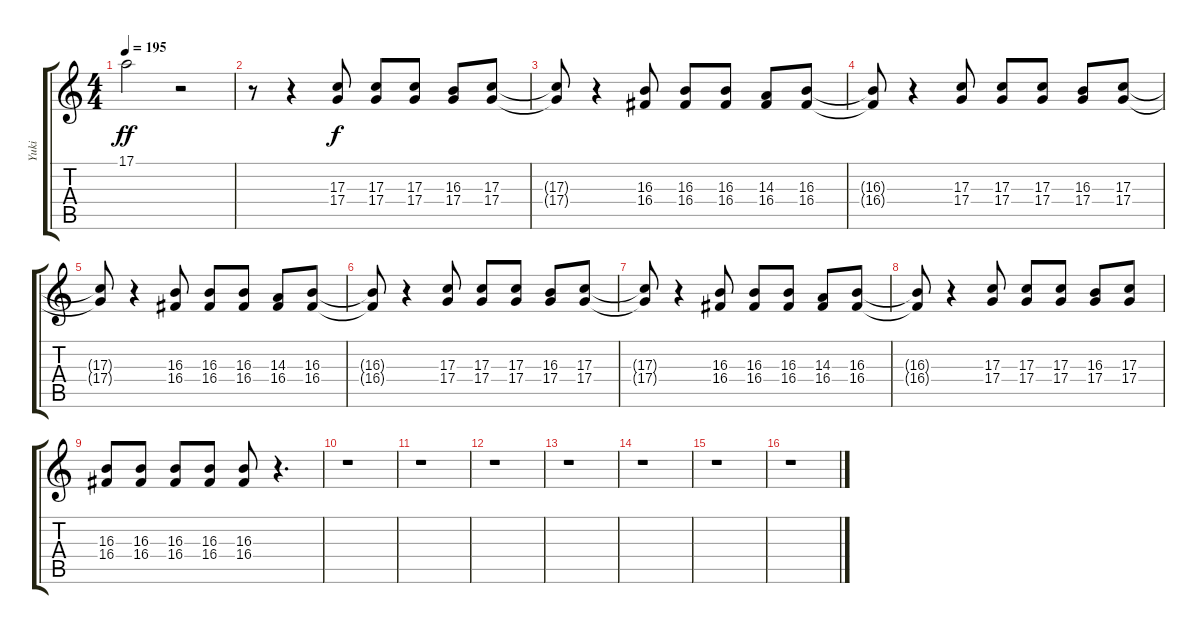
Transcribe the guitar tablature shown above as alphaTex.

\track ("Yuki" "Yuki") {instrument tenorsax}
\staff {score tabs}
\tuning (E4 B3 G3 D3 A2 E2) {hide}
\ts (4 4)
\tempo 195
\clef g2
\ks c
17.1.2{dy ff} r.2 |
r.8 r.4 (17.3 17.4).8{dy f} (17.3 17.4).8 (17.3 17.4).8 (16.3 17.4).8 (17.3 17.4).8 |
(17.3{t} 17.4{t}).8 r.4 (16.3 16.4).8 (16.3 16.4).8 (16.3 16.4).8 (14.3 16.4).8 (16.3 16.4).8 |
(16.3{t} 16.4{t}).8 r.4 (17.3 17.4).8 (17.3 17.4).8 (17.3 17.4).8 (16.3 17.4).8 (17.3 17.4).8 |
(17.3{t} 17.4{t}).8 r.4 (16.3 16.4).8 (16.3 16.4).8 (16.3 16.4).8 (14.3 16.4).8 (16.3 16.4).8 |
(16.3{t} 16.4{t}).8 r.4 (17.3 17.4).8 (17.3 17.4).8 (17.3 17.4).8 (16.3 17.4).8 (17.3 17.4).8 |
(17.3{t} 17.4{t}).8 r.4 (16.3 16.4).8 (16.3 16.4).8 (16.3 16.4).8 (14.3 16.4).8 (16.3 16.4).8 |
(16.3{t} 16.4{t}).8 r.4 (17.3 17.4).8 (17.3 17.4).8 (17.3 17.4).8 (16.3 17.4).8 (17.3 17.4).8 |
(16.3 16.4).8 (16.3 16.4).8 (16.3 16.4).8 (16.3 16.4).8 (16.3 16.4).8 r.4{d} |
r.1 |
r.1 |
r.1 |
r.1 |
r.1 |
r.1 |
r.1
